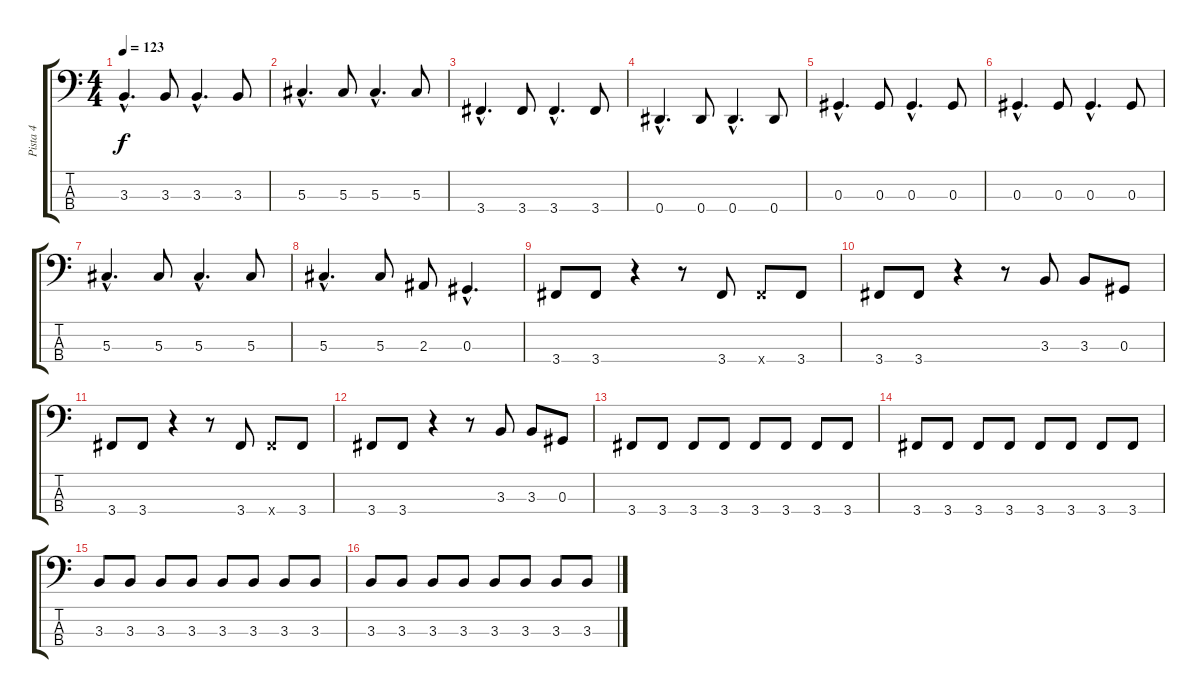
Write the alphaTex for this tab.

\track ("Pista 4" "Pista 4") {instrument electricbassfinger}
\staff {score tabs}
\tuning (Gb2 Db2 Ab1 Eb1) {hide}
\ts (4 4)
\tempo 123
\clef f4
\ks c
3.3{hac t}.4{d dy f} 3.3.8 3.3{hac}.4{d} 3.3.8 |
5.3{hac}.4{d} 5.3.8 5.3{hac}.4{d} 5.3.8 |
3.4{hac}.4{d} 3.4.8 3.4{hac}.4{d} 3.4.8 |
0.4{hac}.4{d} 0.4.8 0.4{hac}.4{d} 0.4.8 |
0.3{hac}.4{d} 0.3.8 0.3{hac}.4{d} 0.3.8 |
0.3{hac}.4{d} 0.3.8 0.3{hac}.4{d} 0.3.8 |
5.3{hac}.4{d} 5.3.8 5.3{hac}.4{d} 5.3.8 |
5.3{hac}.4{d} 5.3.8 2.3.8 0.3{hac}.4{d} |
3.4.8 3.4.8 r.4 r.8 3.4.8 3.4{x}.8 3.4.8 |
3.4.8 3.4.8 r.4 r.8 3.3.8 3.3.8 0.3.8 |
3.4.8 3.4.8 r.4 r.8 3.4.8 3.4{x}.8 3.4.8 |
3.4.8 3.4.8 r.4 r.8 3.3.8 3.3.8 0.3.8 |
3.4.8 3.4.8 3.4.8 3.4.8 3.4.8 3.4.8 3.4.8 3.4.8 |
3.4.8 3.4.8 3.4.8 3.4.8 3.4.8 3.4.8 3.4.8 3.4.8 |
3.3.8 3.3.8 3.3.8 3.3.8 3.3.8 3.3.8 3.3.8 3.3.8 |
3.3.8 3.3.8 3.3.8 3.3.8 3.3.8 3.3.8 3.3.8 3.3.8
